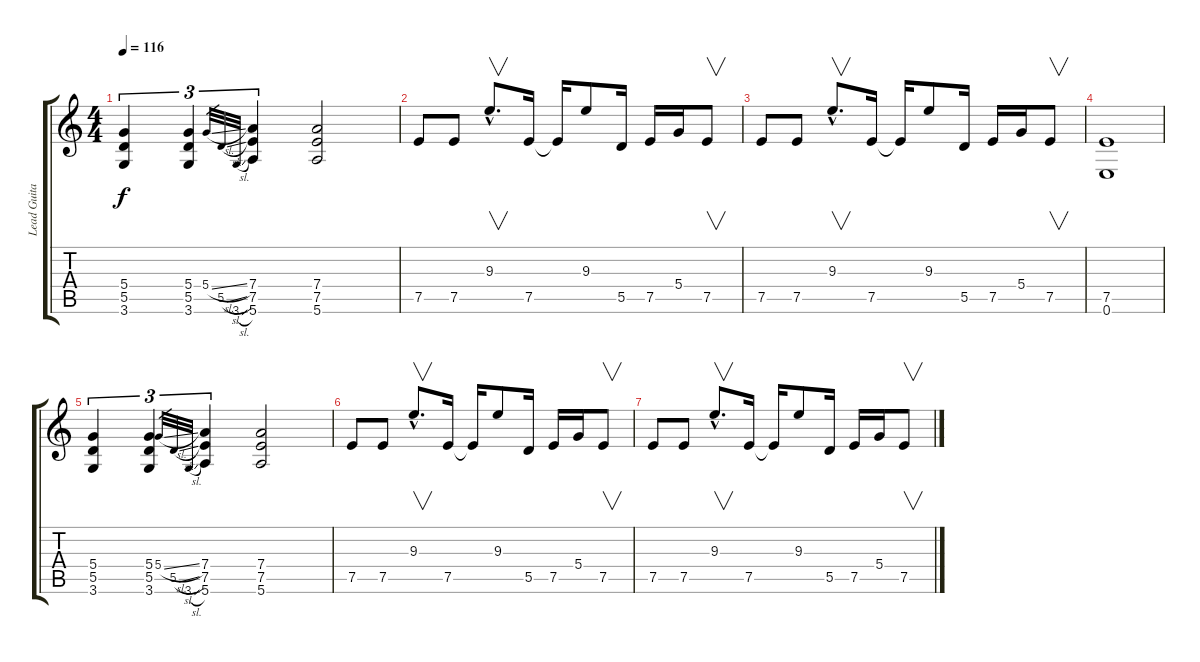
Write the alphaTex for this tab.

\track ("Lead Guitar" "Lead Guita") {instrument distortionguitar}
\staff {score tabs}
\tuning (E4 B3 G3 D3 A2 E2) {hide}
\ts (4 4)
\tempo 116
\clef g2
\ks c
(5.4 5.5 3.6).4{tu (3 2) dy f} (5.4 5.5 3.6).4{tu (3 2)} 5.4{sl}.32{gr} 5.5{sl}.32{gr} 3.6{sl}.32{gr} (7.4 7.5 5.6).4{tu (3 2)} (7.4 7.5 5.6).2 |
7.5.8 7.5.8 9.3{hac}.8{v d} 7.5.16 7.5{t}.16 9.3.8 5.5.16 7.5.16 5.4.16 7.5.8{v} |
7.5.8 7.5.8 9.3{hac}.8{v d} 7.5.16 7.5{t}.16 9.3.8 5.5.16 7.5.16 5.4.16 7.5.8{v} |
(7.5 0.6).1 |
(5.4 5.5 3.6).4{tu (3 2)} (5.4 5.5 3.6).4{tu (3 2)} 5.4{sl}.32{gr} 5.5{sl}.32{gr} 3.6{sl}.32{gr} (7.4 7.5 5.6).4{tu (3 2)} (7.4 7.5 5.6).2 |
7.5.8 7.5.8 9.3{hac}.8{v d} 7.5.16 7.5{t}.16 9.3.8 5.5.16 7.5.16 5.4.16 7.5.8{v} |
7.5.8 7.5.8 9.3{hac}.8{v d} 7.5.16 7.5{t}.16 9.3.8 5.5.16 7.5.16 5.4.16 7.5.8{v}
